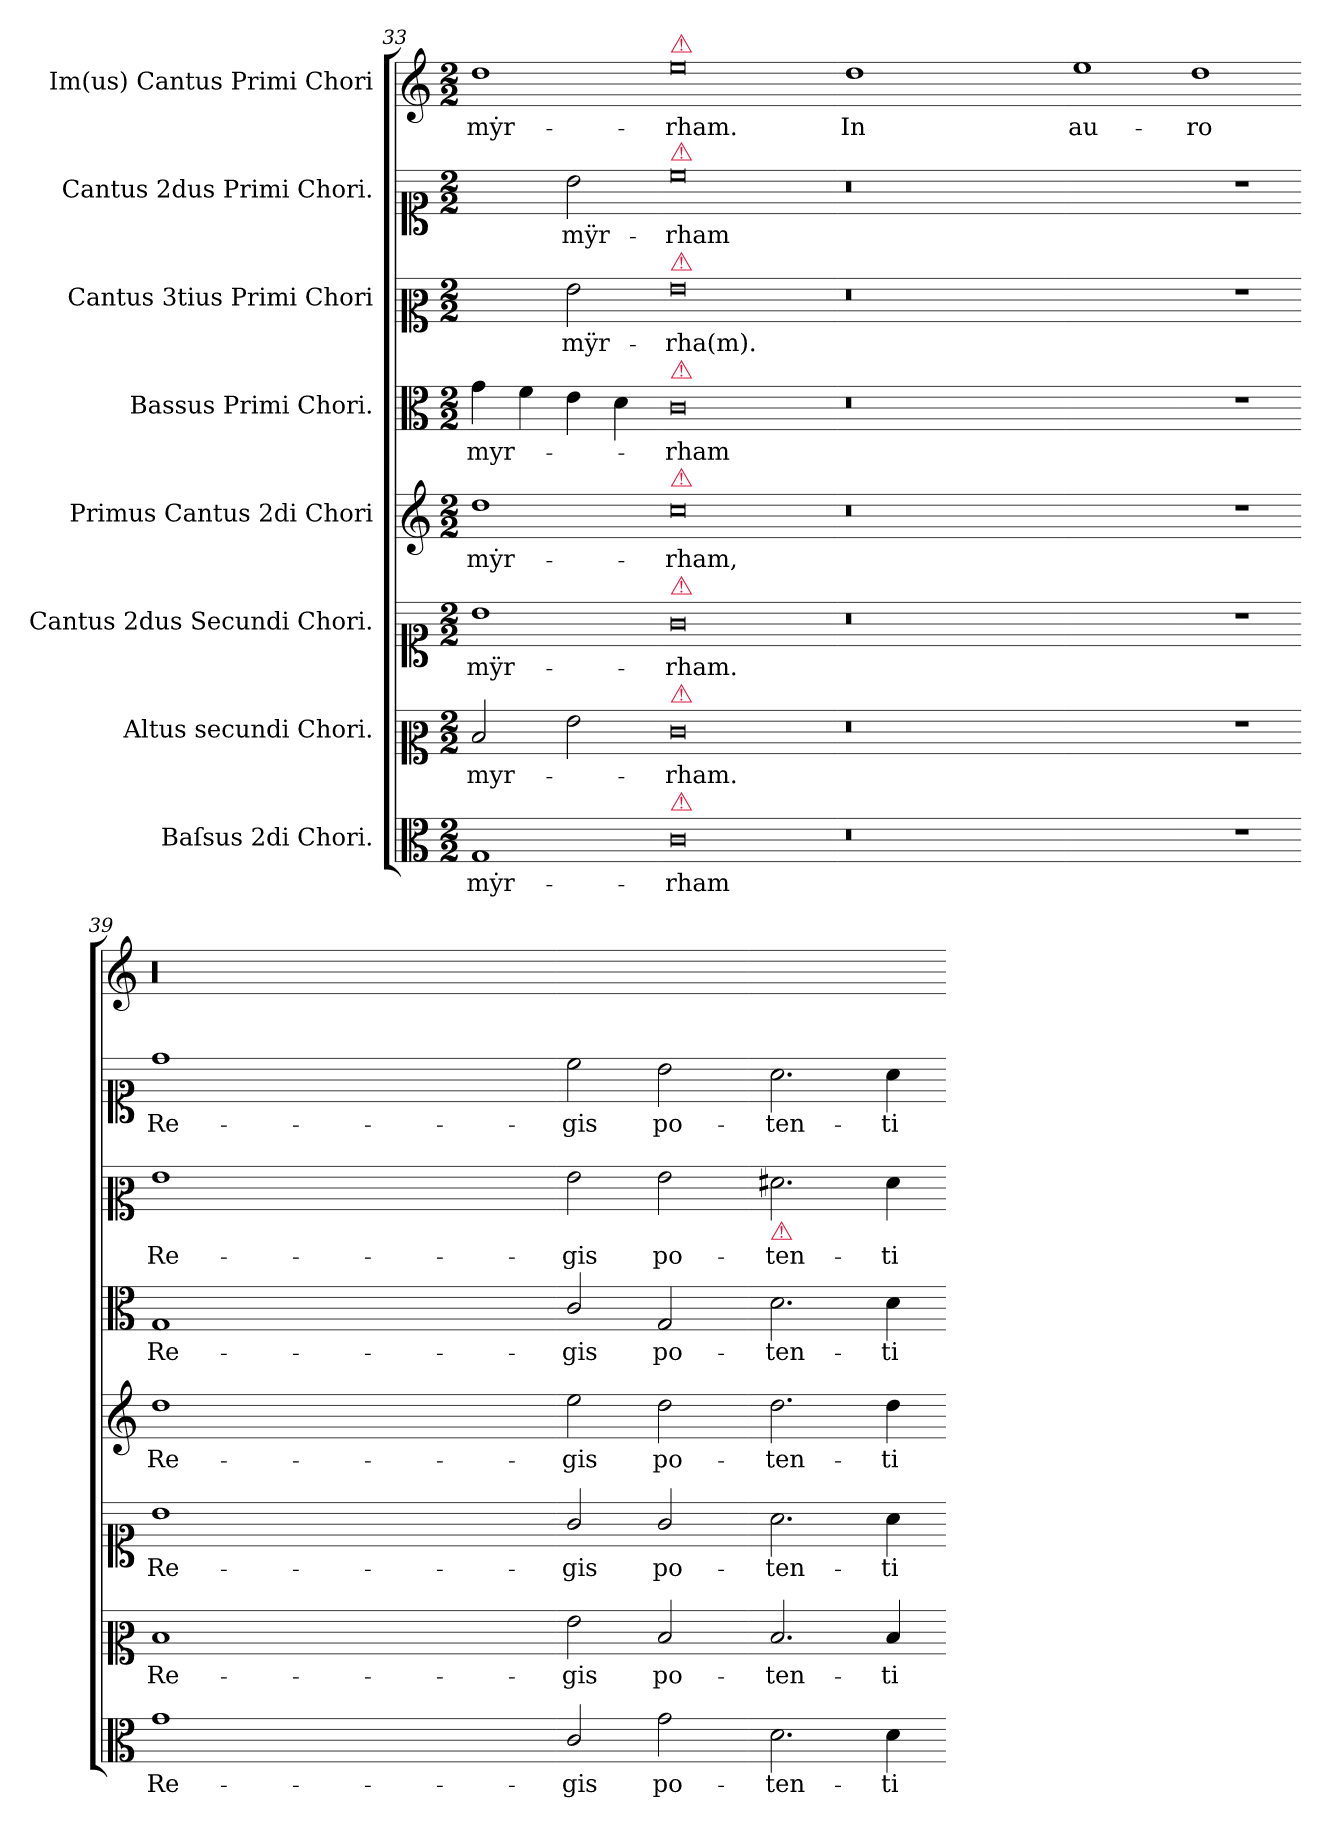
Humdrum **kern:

**kern	**text	**kern	**text	**kern	**text	**kern	**text	**kern	**text	**kern	**text	**kern	**text	**kern	**text
*part8	*part8	*part7	*part7	*part6	*part6	*part5	*part5	*part4	*part4	*part3	*part3	*part2	*part2	*part1	*part1
*staff8	*staff8	*staff7	*staff7	*staff6	*staff6	*staff5	*staff5	*staff4	*staff4	*staff3	*staff3	*staff2	*staff2	*staff1	*staff1
*I"Baſsus 2di Chori.	*	*I"Altus secundi Chori.	*	*I"Cantus 2dus Secundi Chori.	*	*I"Primus Cantus 2di Chori	*	*I"Bassus Primi Chori.	*	*I"Cantus 3tius Primi Chori	*	*I"Cantus 2dus Primi Chori.	*	*I"Im(us) Cantus Primi Chori	*
*clefC3	*	*clefC2	*	*clefC1	*	*clefG2	*	*clefC3	*	*clefC2	*	*clefC1	*	*clefG2	*
*k[]	*	*k[]	*	*k[]	*	*k[]	*	*k[]	*	*k[]	*	*k[]	*	*k[]	*
*M2/2	*	*M2/2	*	*M2/2	*	*M2/2	*	*M2/2	*	*M2/2	*	*M2/2	*	*M2/2	*
=33	=33	=33	=33	=33	=33	=33	=33	=33	=33	=33	=33	=33	=33	=33	=33
1G	mẏr-	2d/	myr-	1b	mÿr-	1dd	mẏr-	4g\	myr-	2ryy	.	2ryy	.	1dd	mẏr-
.	.	.	.	.	.	.	.	4f\	.	.	.	.	.	.	.
.	.	2g\	.	.	.	.	.	4e\	.	2g\	mÿr-	2b\	mÿr-	.	.
.	.	.	.	.	.	.	.	4d\	.	.	.	.	.	.	.
=34-	=34-	=34-	=34-	=34-	=34-	=34-	=34-	=34-	=34-	=34-	=34-	=34-	=34-	=34-	=34-
!	!	!	!	!	!	!	!	!	!	!	!	!	!	!LO:TX:a:color=crimson:t=⚠	!
!	!	!	!	!	!	!	!	!	!	!	!	!LO:TX:a:color=crimson:t=⚠	!	!	!
!	!	!	!	!	!	!	!	!	!	!LO:TX:a:color=crimson:t=⚠	!	!	!	!	!
!	!	!	!	!	!	!	!	!LO:TX:a:color=crimson:t=⚠	!	!	!	!	!	!	!
!	!	!	!	!	!	!LO:TX:a:color=crimson:t=⚠	!	!	!	!	!	!	!	!	!
!	!	!	!	!LO:TX:a:color=crimson:t=⚠	!	!	!	!	!	!	!	!	!	!	!
!	!	!LO:TX:a:color=crimson:t=⚠	!	!	!	!	!	!	!	!	!	!	!	!	!
!LO:TX:a:color=crimson:t=⚠	!	!	!	!	!	!	!	!	!	!	!	!	!	!	!
0c	-rham	0e	-rham.	0g	-rham.	0cc	-rham,	0c	-rham	0g	-rha(m).	0cc	-rham	0ee	-rham.
=36-	=36-	=36-	=36-	=36-	=36-	=36-	=36-	=36-	=36-	=36-	=36-	=36-	=36-	=36-	=36-
0r	.	0r	.	0r	.	0r	.	0r	.	0r	.	0r	.	1dd	In
.	.	.	.	.	.	.	.	.	.	.	.	.	.	1ryy	.
=37-	=37-	=37-	=37-	=37-	=37-	=37-	=37-	=37-	=37-	=37-	=37-	=37-	=37-	=37-	=37-
1ryy	.	1ryy	.	1ryy	.	1ryy	.	1ryy	.	1ryy	.	1ryy	.	1ee	au-
=38-	=38-	=38-	=38-	=38-	=38-	=38-	=38-	=38-	=38-	=38-	=38-	=38-	=38-	=38-	=38-
1r	.	1r	.	1r	.	1r	.	1r	.	1r	.	1r	.	1dd	-ro
=39-	=39-	=39-	=39-	=39-	=39-	=39-	=39-	=39-	=39-	=39-	=39-	=39-	=39-	=39-	=39-
1g	Re-	1d	Re-	1b	Re-	1dd	Re-	1G	Re-	1g	Re-	1dd	Re-	00r	.
0.ryy	.	0.ryy	.	0.ryy	.	0.ryy	.	0.ryy	.	0.ryy	.	0.ryy	.	.	.
=40-	=40-	=40-	=40-	=40-	=40-	=40-	=40-	=40-	=40-	=40-	=40-	=40-	=40-	=40-	=40-
2c/	-gis	2g\	-gis	2g/	-gis	2ee\	-gis	2c/	-gis	2g\	-gis	2cc\	-gis	1ryy	.
2g\	po-	2d/	po-	2g/	po-	2dd\	po-	2G/	po-	2g\	po-	2b\	po-	.	.
=41-	=41-	=41-	=41-	=41-	=41-	=41-	=41-	=41-	=41-	=41-	=41-	=41-	=41-	=41-	=41-
!	!	!	!	!	!	!	!	!	!	!LO:TX:b:color=crimson:t=⚠	!	!	!	!	!
2.d\	-ten-	2.d/	-ten-	2.a\	-ten-	2.dd\	-ten-	2.d\	-ten-	2.f#X\	-ten-	2.a\	-ten-	1ryy	.
4d\	-ti-	4d/	-ti-	4a\	-ti-	4dd\	-ti-	4d\	-ti-	4f#\	-ti-	4a\	-ti-	.	.
=-	=-	=-	=-	=-	=-	=-	=-	=-	=-	=-	=-	=-	=-	=-	=-
*-	*-	*-	*-	*-	*-	*-	*-	*-	*-	*-	*-	*-	*-	*-	*-
